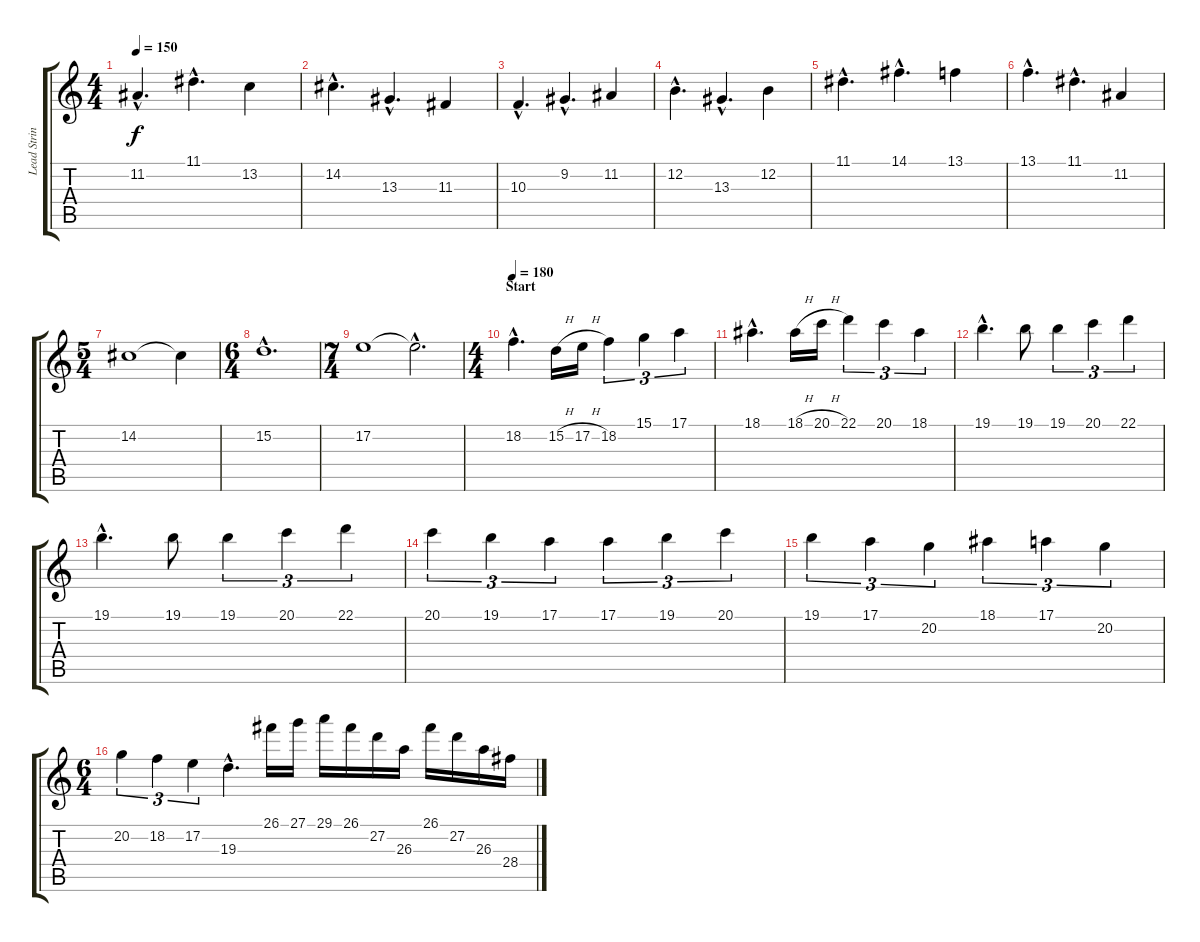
\track ("Lead Strings" "Lead Strin") {instrument stringensemble1}
\staff {score tabs}
\tuning (E4 B3 G3 D3 A2 E2) {hide}
\ts (4 4)
\tempo 150
\clef g2
\ks c
11.2{hac}.4{d dy f} 11.1{hac}.4{d} 13.2.4 |
14.2{hac}.4{d} 13.3{hac}.4{d} 11.3.4 |
10.3{hac}.4{d} 9.2{hac}.4{d} 11.2.4 |
12.2{hac}.4{d} 13.3{hac}.4{d} 12.2.4 |
11.1{hac}.4{d} 14.1{hac}.4{d} 13.1.4 |
13.1{hac}.4{d} 11.1{hac}.4{d} 11.2.4 |
\ts (5 4)
14.2.1 14.2{t}.4 |
\ts (6 4)
15.2{hac}.1{d} |
\ts (7 4)
17.2.1 17.2{hac t}.2{d} |
\ts (4 4)
\section ("" "Start")
\tempo 180
18.2{hac}.4{d} 15.2{h}.16 17.2{h}.16 18.2.4{tu (3 2)} 15.1.4{tu (3 2)} 17.1.4{tu (3 2)} |
18.1{hac}.4{d} 18.1{h}.16 20.1{h}.16 22.1.4{tu (3 2)} 20.1.4{tu (3 2)} 18.1.4{tu (3 2)} |
19.1{hac}.4{d} 19.1.8 19.1.4{tu (3 2)} 20.1.4{tu (3 2)} 22.1.4{tu (3 2)} |
19.1{hac}.4{d} 19.1.8 19.1.4{tu (3 2)} 20.1.4{tu (3 2)} 22.1.4{tu (3 2)} |
20.1.4{tu (3 2)} 19.1.4{tu (3 2)} 17.1.4{tu (3 2)} 17.1.4{tu (3 2)} 19.1.4{tu (3 2)} 20.1.4{tu (3 2)} |
19.1.4{tu (3 2)} 17.1.4{tu (3 2)} 20.2.4{tu (3 2)} 18.1.4{tu (3 2)} 17.1.4{tu (3 2)} 20.2.4{tu (3 2)} |
\ts (6 4)
20.2.4{tu (3 2)} 18.2.4{tu (3 2)} 17.2.4{tu (3 2)} 19.3{hac}.4{d} 26.1.16 27.1.16 29.1.16 26.1.16 27.2.16 26.3.16 26.1.16 27.2.16 26.3.16 28.4.16
